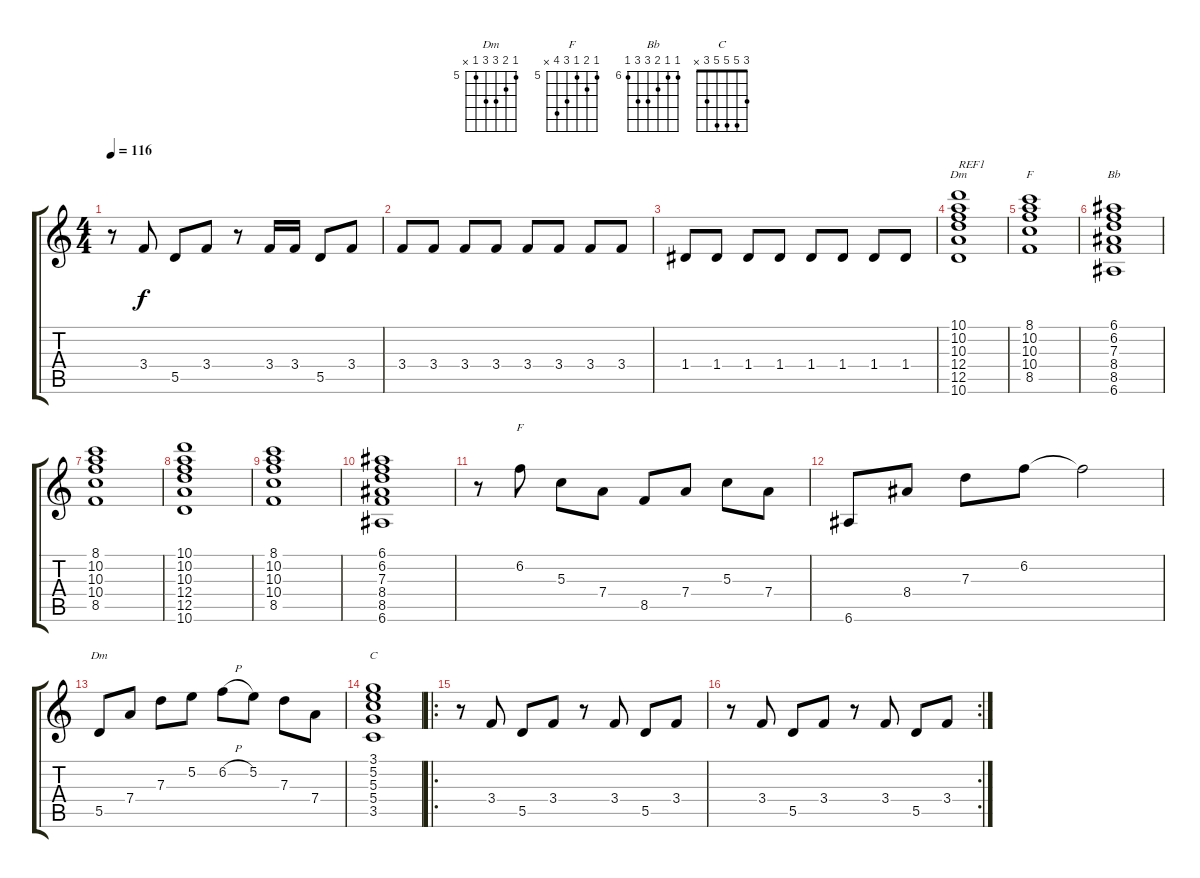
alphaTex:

\track "" {instrument acousticguitarnylon}
\staff {score tabs}
\tuning (E4 B3 G3 D3 A2 E2) {hide}
\chord ("Dm" 10 10 10 12 12 10) {firstfret 10}
\chord ("F" 8 10 10 10 8 x) {firstfret 8}
\chord ("Bb" 6 6 7 8 8 6) {firstfret 6}
\chord ("F" 5 6 5 7 8 x) {firstfret 5}
\chord ("Dm" 5 6 7 7 5 x) {firstfret 5}
\chord ("C" 3 5 5 5 3 x)
\ts (4 4)
\tempo 116
\clef g2
\ks c
r.8{dy f} 3.4.8 5.5.8 3.4.8 r.8 3.4.16 3.4.16 5.5.8 3.4.8 |
3.4.8 3.4.8 3.4.8 3.4.8 3.4.8 3.4.8 3.4.8 3.4.8 |
1.4.8 1.4.8 1.4.8 1.4.8 1.4.8 1.4.8 1.4.8 1.4.8 |
(10.1 10.2 10.3 12.4 12.5 10.6).1{ch "Dm" txt "REF1"} |
(8.1 10.2 10.3 10.4 8.5).1{ch "F"} |
(6.1 6.2 7.3 8.4 8.5 6.6).1{ch "Bb"} |
(8.1 10.2 10.3 10.4 8.5).1 |
(10.1 10.2 10.3 12.4 12.5 10.6).1 |
(8.1 10.2 10.3 10.4 8.5).1 |
(6.1 6.2 7.3 8.4 8.5 6.6).1 |
r.8 6.2.8{ch "F"} 5.3.8 7.4.8 8.5.8 7.4.8 5.3.8 7.4.8 |
6.6.8 8.4.8 7.3.8 6.2.8 6.2{t}.2 |
5.5.8{ch "Dm"} 7.4.8 7.3.8 5.2.8 6.2{h}.8 5.2.8 7.3.8 7.4.8 |
(3.1 5.2 5.3 5.4 3.5).1{ch "C"} |
\ro
r.8 3.4.8 5.5.8 3.4.8 r.8 3.4.8 5.5.8 3.4.8 |
\rc 2
r.8 3.4.8 5.5.8 3.4.8 r.8 3.4.8 5.5.8 3.4.8
